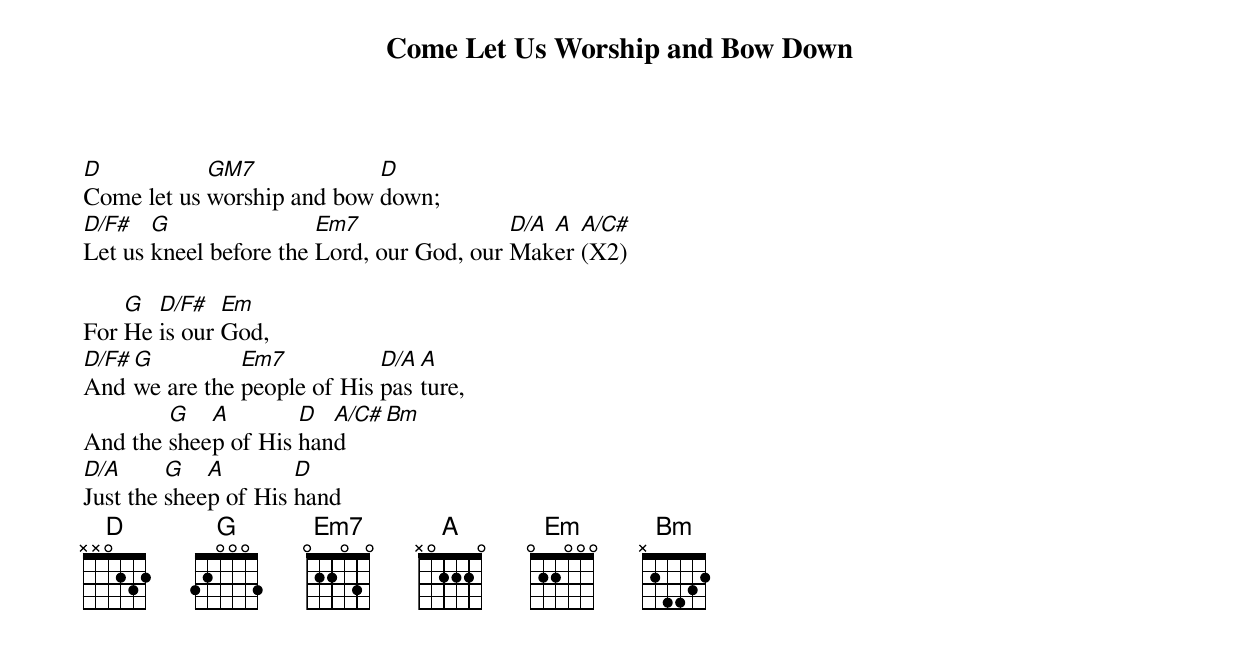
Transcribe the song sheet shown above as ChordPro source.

{title: Come Let Us Worship and Bow Down}
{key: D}
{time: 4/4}
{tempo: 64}
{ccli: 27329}
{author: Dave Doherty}
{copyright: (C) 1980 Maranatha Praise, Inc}

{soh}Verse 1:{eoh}
[D]Come let us [GM7]worship and bow [D]down;
[D/F#]Let us [G]kneel before the [Em7]Lord, our God, our [D/A]Mak[A]er [A/C#](X2)

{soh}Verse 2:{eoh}
For [G]He [D/F#]is our [Em]God,
[D/F#]And [G]we are the [Em7]people of His [D/A]pas[A]ture,
And the [G]shee[A]p of His [D]han[A/C#]d [Bm]
[D/A]Just the [G]shee[A]p of His [D]hand
